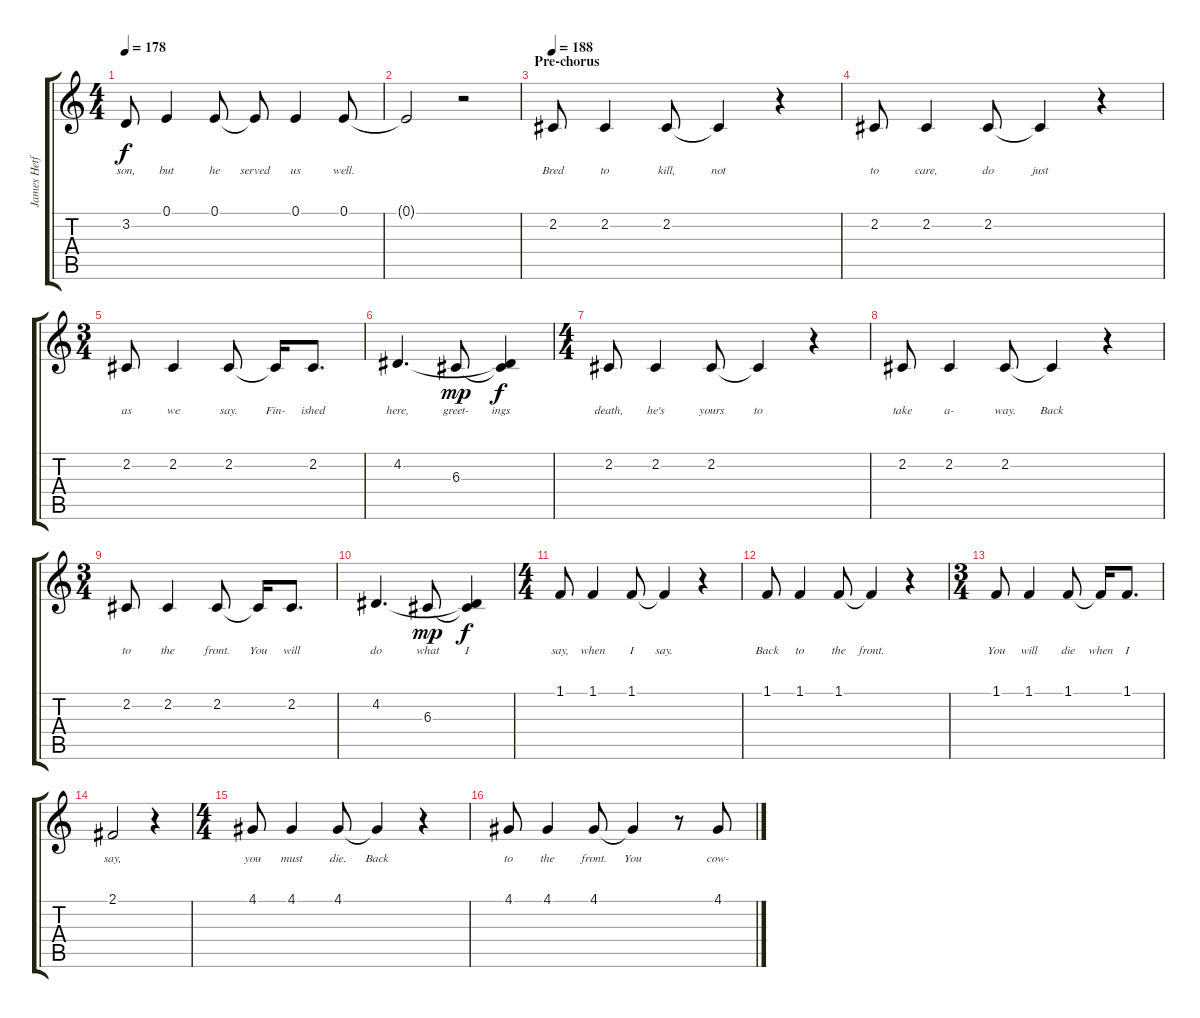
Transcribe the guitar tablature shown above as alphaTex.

\track ("James Hetfield (Vocals)" "James Hetf") {instrument baritonesax}
\staff {score tabs}
\tuning (E4 B3 G3 D3 A2 E2) {hide}
\ts (4 4)
\tempo 178
\clef g2
\ks c
3.2.8{lyrics (0 "son,") lyrics (1 "") lyrics (2 "") lyrics (3 "") lyrics (4 "") dy f} 0.1.4{lyrics (0 "but") lyrics (1 "") lyrics (2 "") lyrics (3 "") lyrics (4 "")} 0.1.8{lyrics (0 "he") lyrics (1 "") lyrics (2 "") lyrics (3 "") lyrics (4 "")} 0.1{t}.8{lyrics (0 "served") lyrics (1 "") lyrics (2 "") lyrics (3 "") lyrics (4 "")} 0.1.4{lyrics (0 "us") lyrics (1 "") lyrics (2 "") lyrics (3 "") lyrics (4 "")} 0.1.8{lyrics (0 "well.") lyrics (1 "") lyrics (2 "") lyrics (3 "") lyrics (4 "")} |
0.1{t}.2{lyrics (0 "") lyrics (1 "") lyrics (2 "") lyrics (3 "") lyrics (4 "")} r.2 |
\section ("" "Pre-chorus")
\tempo 188
2.2.8{lyrics (0 "Bred") lyrics (1 "") lyrics (2 "") lyrics (3 "") lyrics (4 "")} 2.2.4{lyrics (0 "to") lyrics (1 "") lyrics (2 "") lyrics (3 "") lyrics (4 "")} 2.2.8{lyrics (0 "kill,") lyrics (1 "") lyrics (2 "") lyrics (3 "") lyrics (4 "")} 2.2{t}.4{lyrics (0 "not") lyrics (1 "") lyrics (2 "") lyrics (3 "") lyrics (4 "")} r.4 |
2.2.8{lyrics (0 "to") lyrics (1 "") lyrics (2 "") lyrics (3 "") lyrics (4 "")} 2.2.4{lyrics (0 "care,") lyrics (1 "") lyrics (2 "") lyrics (3 "") lyrics (4 "")} 2.2.8{lyrics (0 "do") lyrics (1 "") lyrics (2 "") lyrics (3 "") lyrics (4 "")} 2.2{t}.4{lyrics (0 "just") lyrics (1 "") lyrics (2 "") lyrics (3 "") lyrics (4 "")} r.4 |
\ts (3 4)
2.2.8{lyrics (0 "as") lyrics (1 "") lyrics (2 "") lyrics (3 "") lyrics (4 "")} 2.2.4{lyrics (0 "we") lyrics (1 "") lyrics (2 "") lyrics (3 "") lyrics (4 "")} 2.2.8{lyrics (0 "say.") lyrics (1 "") lyrics (2 "") lyrics (3 "") lyrics (4 "")} 2.2{t}.16{lyrics (0 "Fin-") lyrics (1 "") lyrics (2 "") lyrics (3 "") lyrics (4 "")} 2.2.8{d lyrics (0 "ished") lyrics (1 "") lyrics (2 "") lyrics (3 "") lyrics (4 "")} |
4.2.4{d lyrics (0 "here,") lyrics (1 "") lyrics (2 "") lyrics (3 "") lyrics (4 "")} 6.3.8{lyrics (0 "greet-") lyrics (1 "") lyrics (2 "") lyrics (3 "") lyrics (4 "") dy mp} (4.2{t} 6.3{t}).4{lyrics (0 "ings") lyrics (1 "") lyrics (2 "") lyrics (3 "") lyrics (4 "") dy f} |
\ts (4 4)
2.2.8{lyrics (0 "death,") lyrics (1 "") lyrics (2 "") lyrics (3 "") lyrics (4 "")} 2.2.4{lyrics (0 "he's") lyrics (1 "") lyrics (2 "") lyrics (3 "") lyrics (4 "")} 2.2.8{lyrics (0 "yours") lyrics (1 "") lyrics (2 "") lyrics (3 "") lyrics (4 "")} 2.2{t}.4{lyrics (0 "to") lyrics (1 "") lyrics (2 "") lyrics (3 "") lyrics (4 "")} r.4 |
2.2.8{lyrics (0 "take") lyrics (1 "") lyrics (2 "") lyrics (3 "") lyrics (4 "")} 2.2.4{lyrics (0 "a-") lyrics (1 "") lyrics (2 "") lyrics (3 "") lyrics (4 "")} 2.2.8{lyrics (0 "way.") lyrics (1 "") lyrics (2 "") lyrics (3 "") lyrics (4 "")} 2.2{t}.4{lyrics (0 "Back") lyrics (1 "") lyrics (2 "") lyrics (3 "") lyrics (4 "")} r.4 |
\ts (3 4)
2.2.8{lyrics (0 "to") lyrics (1 "") lyrics (2 "") lyrics (3 "") lyrics (4 "")} 2.2.4{lyrics (0 "the") lyrics (1 "") lyrics (2 "") lyrics (3 "") lyrics (4 "")} 2.2.8{lyrics (0 "front.") lyrics (1 "") lyrics (2 "") lyrics (3 "") lyrics (4 "")} 2.2{t}.16{lyrics (0 "You") lyrics (1 "") lyrics (2 "") lyrics (3 "") lyrics (4 "")} 2.2.8{d lyrics (0 "will") lyrics (1 "") lyrics (2 "") lyrics (3 "") lyrics (4 "")} |
4.2.4{d lyrics (0 "do") lyrics (1 "") lyrics (2 "") lyrics (3 "") lyrics (4 "")} 6.3.8{lyrics (0 "what") lyrics (1 "") lyrics (2 "") lyrics (3 "") lyrics (4 "") dy mp} (4.2{t} 6.3{t}).4{lyrics (0 "I") lyrics (1 "") lyrics (2 "") lyrics (3 "") lyrics (4 "") dy f} |
\ts (4 4)
1.1.8{lyrics (0 "say,") lyrics (1 "") lyrics (2 "") lyrics (3 "") lyrics (4 "")} 1.1.4{lyrics (0 "when") lyrics (1 "") lyrics (2 "") lyrics (3 "") lyrics (4 "")} 1.1.8{lyrics (0 "I") lyrics (1 "") lyrics (2 "") lyrics (3 "") lyrics (4 "")} 1.1{t}.4{lyrics (0 "say.") lyrics (1 "") lyrics (2 "") lyrics (3 "") lyrics (4 "")} r.4 |
1.1.8{lyrics (0 "Back") lyrics (1 "") lyrics (2 "") lyrics (3 "") lyrics (4 "")} 1.1.4{lyrics (0 "to") lyrics (1 "") lyrics (2 "") lyrics (3 "") lyrics (4 "")} 1.1.8{lyrics (0 "the") lyrics (1 "") lyrics (2 "") lyrics (3 "") lyrics (4 "")} 1.1{t}.4{lyrics (0 "front.") lyrics (1 "") lyrics (2 "") lyrics (3 "") lyrics (4 "")} r.4 |
\ts (3 4)
1.1.8{lyrics (0 "You") lyrics (1 "") lyrics (2 "") lyrics (3 "") lyrics (4 "")} 1.1.4{lyrics (0 "will") lyrics (1 "") lyrics (2 "") lyrics (3 "") lyrics (4 "")} 1.1.8{lyrics (0 "die") lyrics (1 "") lyrics (2 "") lyrics (3 "") lyrics (4 "")} 1.1{t}.16{lyrics (0 "when") lyrics (1 "") lyrics (2 "") lyrics (3 "") lyrics (4 "")} 1.1.8{d lyrics (0 "I") lyrics (1 "") lyrics (2 "") lyrics (3 "") lyrics (4 "")} |
2.1.2{lyrics (0 "say,") lyrics (1 "") lyrics (2 "") lyrics (3 "") lyrics (4 "")} r.4 |
\ts (4 4)
4.1.8{lyrics (0 "you") lyrics (1 "") lyrics (2 "") lyrics (3 "") lyrics (4 "")} 4.1.4{lyrics (0 "must") lyrics (1 "") lyrics (2 "") lyrics (3 "") lyrics (4 "")} 4.1.8{lyrics (0 "die.") lyrics (1 "") lyrics (2 "") lyrics (3 "") lyrics (4 "")} 4.1{t}.4{lyrics (0 "Back") lyrics (1 "") lyrics (2 "") lyrics (3 "") lyrics (4 "")} r.4 |
4.1.8{lyrics (0 "to") lyrics (1 "") lyrics (2 "") lyrics (3 "") lyrics (4 "")} 4.1.4{lyrics (0 "the") lyrics (1 "") lyrics (2 "") lyrics (3 "") lyrics (4 "")} 4.1.8{lyrics (0 "front.") lyrics (1 "") lyrics (2 "") lyrics (3 "") lyrics (4 "")} 4.1{t}.4{lyrics (0 "You") lyrics (1 "") lyrics (2 "") lyrics (3 "") lyrics (4 "")} r.8 4.1.8{lyrics (0 "cow-") lyrics (1 "") lyrics (2 "") lyrics (3 "") lyrics (4 "")}
